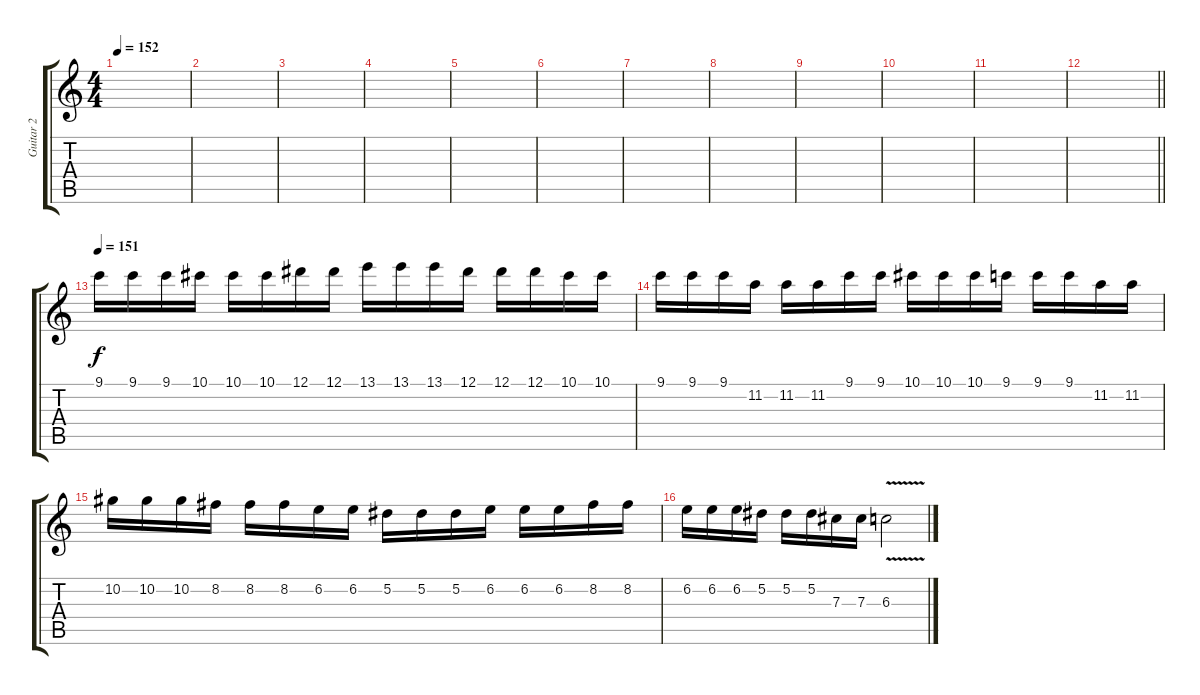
\track ("Guitar 2" "Guitar 2") {instrument overdrivenguitar}
\staff {score tabs}
\tuning (Eb4 Bb3 Gb3 Db3 Ab2 Eb2) {hide}
\ts (4 4)
\tempo 152
\clef g2
\ks c
|
|
|
|
|
|
|
|
|
|
|
\barLineRight lightlight
|
\section ("" "")
\tempo 151
9.1.16 9.1.16 9.1.16 10.1.16 10.1.16 10.1.16 12.1.16 12.1.16 13.1.16 13.1.16 13.1.16 12.1.16 12.1.16 12.1.16 10.1.16 10.1.16 |
9.1.16 9.1.16 9.1.16 11.2.16 11.2.16 11.2.16 9.1.16 9.1.16 10.1.16 10.1.16 10.1.16 9.1.16 9.1.16 9.1.16 11.2.16 11.2.16 |
10.2.16 10.2.16 10.2.16 8.2.16 8.2.16 8.2.16 6.2.16 6.2.16 5.2.16 5.2.16 5.2.16 6.2.16 6.2.16 6.2.16 8.2.16 8.2.16 |
6.2.16 6.2.16 6.2.16 5.2.16 5.2.16 5.2.16 7.3.16 7.3.16 6.3{v}.2
